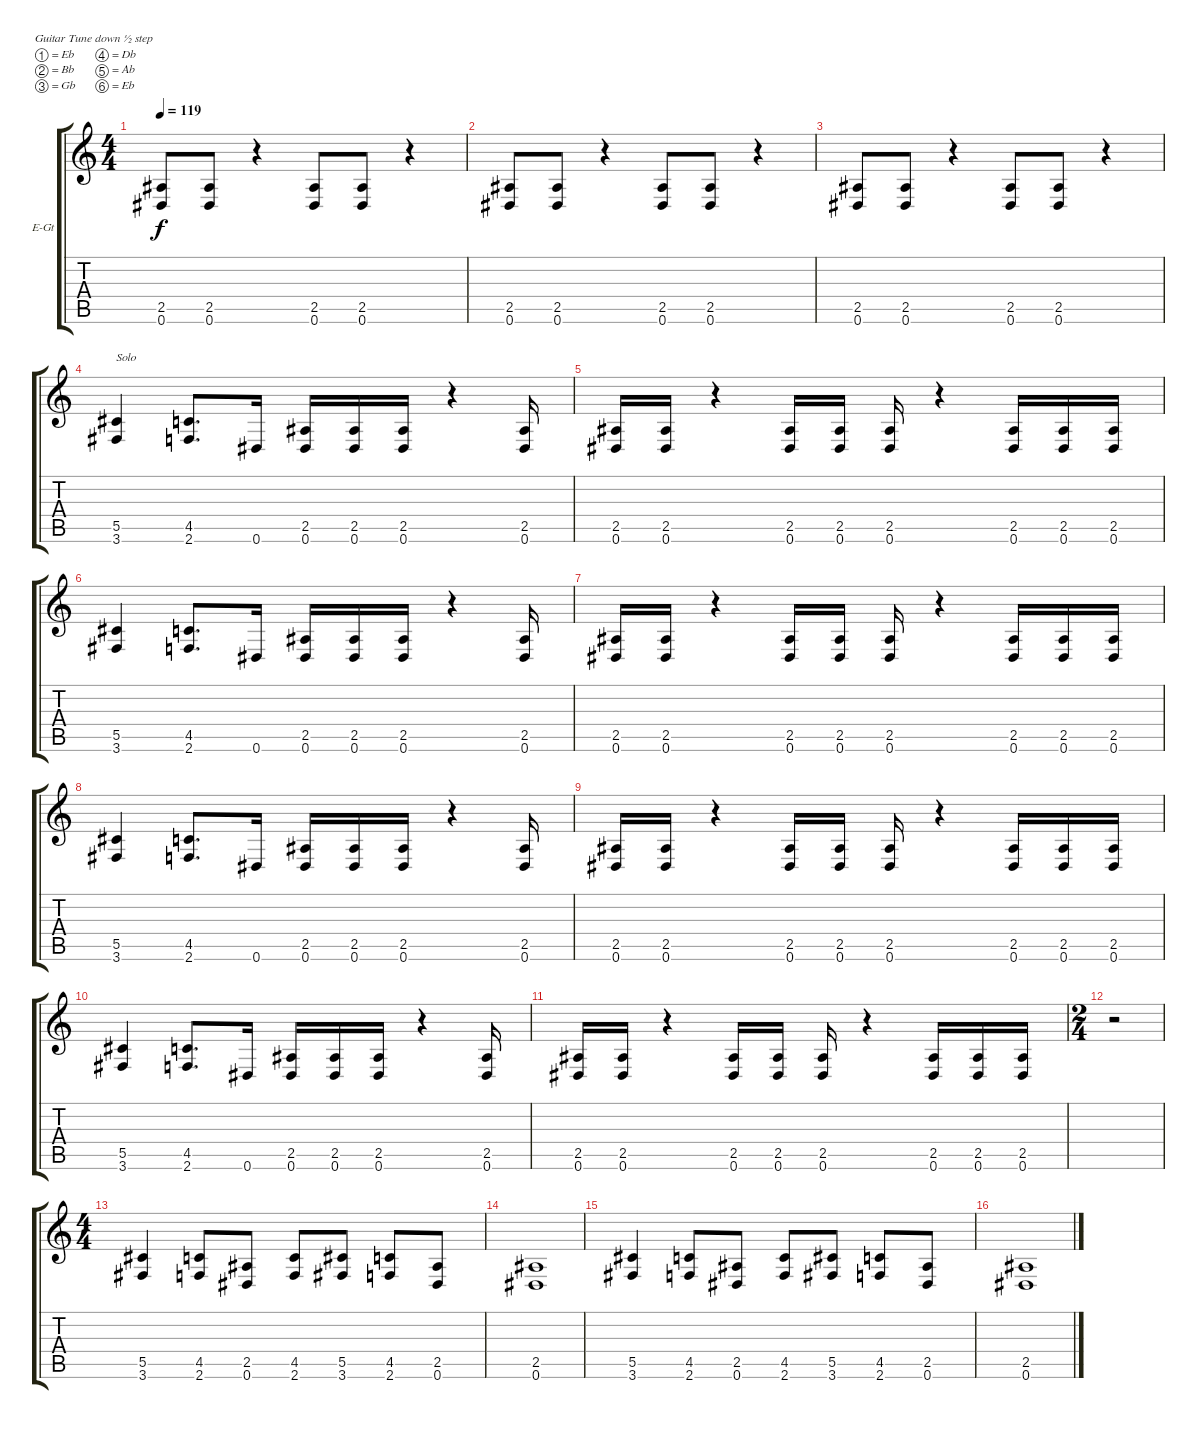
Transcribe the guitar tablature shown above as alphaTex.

\bracketExtendMode groupsimilarinstruments
\firstSystemTrackNameOrientation horizontal
\otherSystemsTrackNameOrientation horizontal
\track ("Guitar 4 Distortion" "E-Gt") {instrument distortionguitar}
\staff {score tabs}
\tuning (Eb4 Bb3 Gb3 Db3 Ab2 Eb2)
\ts (4 4)
\tempo 119
\clef g2
\ks c
(2.5 0.6).8{dy f} (2.5 0.6).8 r.4 (2.5 0.6).8 (2.5 0.6).8 r.4 |
(2.5 0.6).8 (2.5 0.6).8 r.4 (2.5 0.6).8 (2.5 0.6).8 r.4 |
(2.5 0.6).8 (2.5 0.6).8 r.4 (2.5 0.6).8 (2.5 0.6).8 r.4 |
(5.5 3.6).4{txt "Solo"} (4.5 2.6).8{d} 0.6.16 (2.5 0.6).16 (2.5 0.6).16 (2.5 0.6).16 r.4 (2.5 0.6).16 |
(2.5 0.6).16 (2.5 0.6).16 r.4 (2.5 0.6).16 (2.5 0.6).16 (2.5 0.6).16 r.4 (2.5 0.6).16 (2.5 0.6).16 (2.5 0.6).16 |
(5.5 3.6).4 (4.5 2.6).8{d} 0.6.16 (2.5 0.6).16 (2.5 0.6).16 (2.5 0.6).16 r.4 (2.5 0.6).16 |
(2.5 0.6).16 (2.5 0.6).16 r.4 (2.5 0.6).16 (2.5 0.6).16 (2.5 0.6).16 r.4 (2.5 0.6).16 (2.5 0.6).16 (2.5 0.6).16 |
(5.5 3.6).4 (4.5 2.6).8{d} 0.6.16 (2.5 0.6).16 (2.5 0.6).16 (2.5 0.6).16 r.4 (2.5 0.6).16 |
(2.5 0.6).16 (2.5 0.6).16 r.4 (2.5 0.6).16 (2.5 0.6).16 (2.5 0.6).16 r.4 (2.5 0.6).16 (2.5 0.6).16 (2.5 0.6).16 |
(5.5 3.6).4 (4.5 2.6).8{d} 0.6.16 (2.5 0.6).16 (2.5 0.6).16 (2.5 0.6).16 r.4 (2.5 0.6).16 |
(2.5 0.6).16 (2.5 0.6).16 r.4 (2.5 0.6).16 (2.5 0.6).16 (2.5 0.6).16 r.4 (2.5 0.6).16 (2.5 0.6).16 (2.5 0.6).16 |
\ts (2 4)
r.2 |
\ts (4 4)
(5.5 3.6).4 (4.5 2.6).8 (2.5 0.6).8 (4.5 2.6).8 (5.5 3.6).8 (4.5 2.6).8 (2.5 0.6).8 |
(2.5 0.6).1 |
(5.5 3.6).4 (4.5 2.6).8 (2.5 0.6).8 (4.5 2.6).8 (5.5 3.6).8 (4.5 2.6).8 (2.5 0.6).8 |
(2.5 0.6).1
